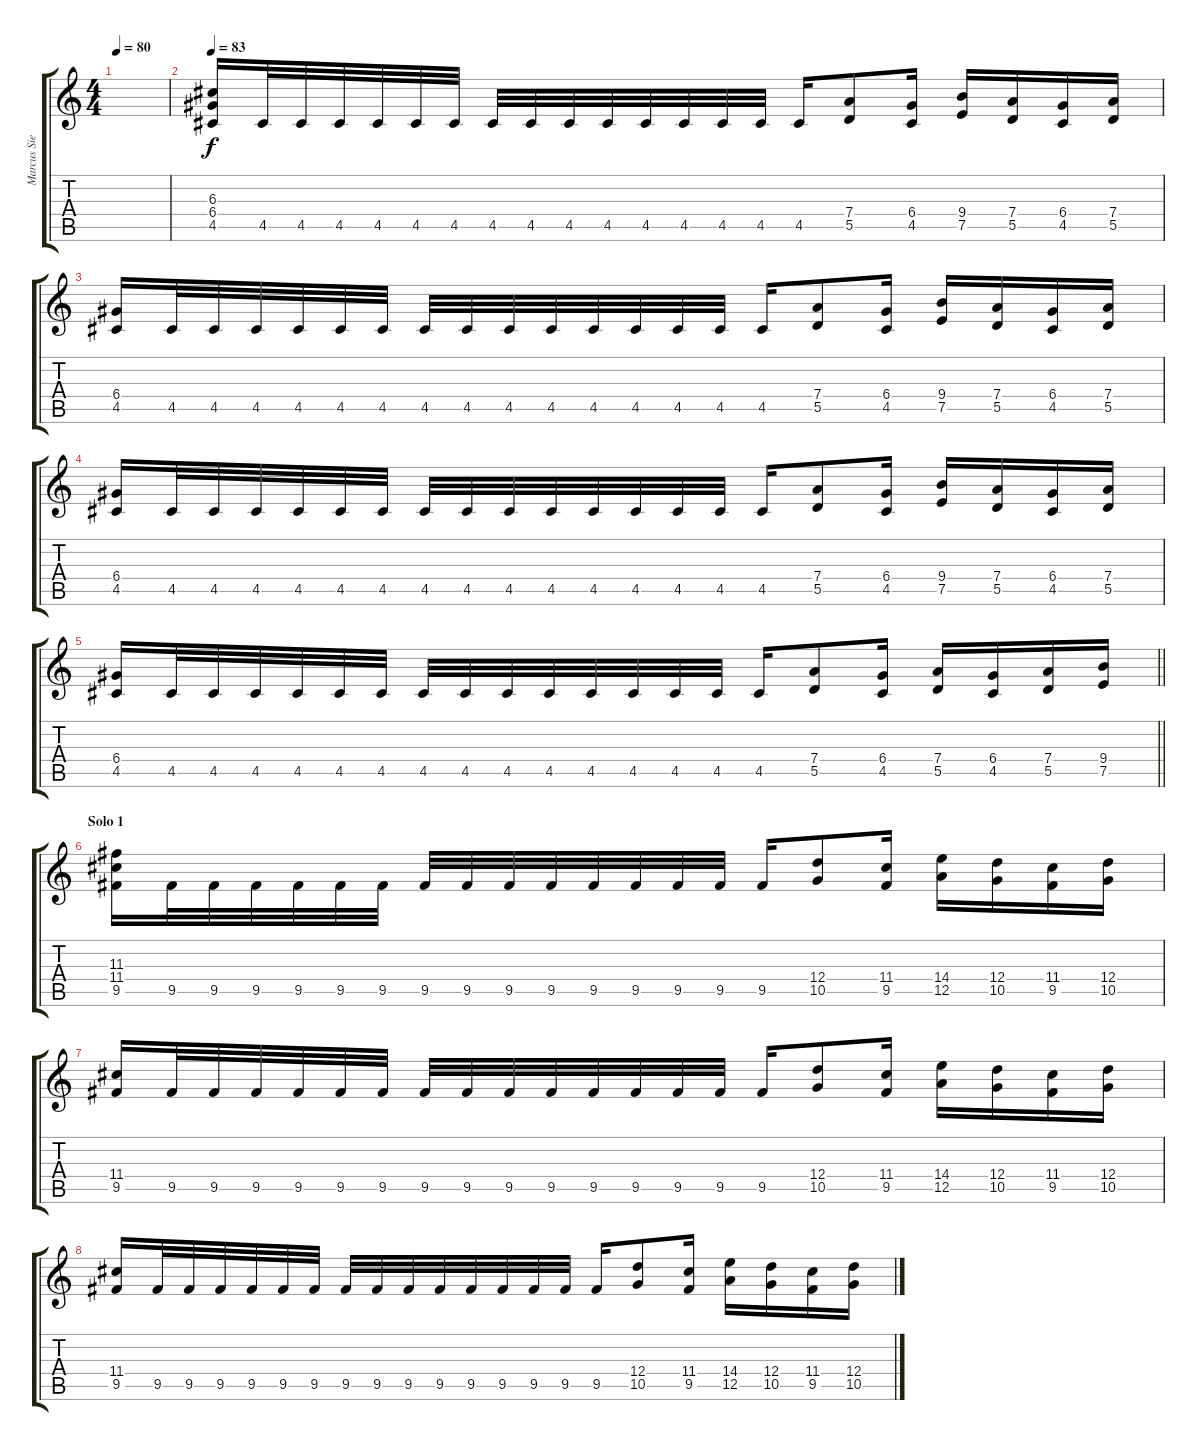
\track ("Marcus Siepen" "Marcus Sie") {instrument distortionguitar}
\staff {score tabs}
\tuning (E4 B3 G3 D3 A2 E2) {hide}
\ts (4 4)
\tempo 80
\clef g2
\ks c
|
\tempo 83
(6.3 6.4 4.5).16{volume 13 instrument distortionguitar} 4.5.32 4.5.32 4.5.32 4.5.32 4.5.32 4.5.32 4.5.32 4.5.32 4.5.32 4.5.32 4.5.32 4.5.32 4.5.32 4.5.32 4.5.16 (7.4 5.5).8 (6.4 4.5).16 (9.4 7.5).16 (7.4 5.5).16 (6.4 4.5).16 (7.4 5.5).16 |
(6.4 4.5).16 4.5.32 4.5.32 4.5.32 4.5.32 4.5.32 4.5.32 4.5.32 4.5.32 4.5.32 4.5.32 4.5.32 4.5.32 4.5.32 4.5.32 4.5.16 (7.4 5.5).8 (6.4 4.5).16 (9.4 7.5).16 (7.4 5.5).16 (6.4 4.5).16 (7.4 5.5).16 |
(6.4 4.5).16 4.5.32 4.5.32 4.5.32 4.5.32 4.5.32 4.5.32 4.5.32 4.5.32 4.5.32 4.5.32 4.5.32 4.5.32 4.5.32 4.5.32 4.5.16 (7.4 5.5).8 (6.4 4.5).16 (9.4 7.5).16 (7.4 5.5).16 (6.4 4.5).16 (7.4 5.5).16 |
\barLineRight lightlight
(6.4 4.5).16 4.5.32 4.5.32 4.5.32 4.5.32 4.5.32 4.5.32 4.5.32 4.5.32 4.5.32 4.5.32 4.5.32 4.5.32 4.5.32 4.5.32 4.5.16 (7.4 5.5).8 (6.4 4.5).16 (7.4 5.5).16 (6.4 4.5).16 (7.4 5.5).16 (9.4 7.5).16 |
\section ("" "Solo 1")
(11.3 11.4 9.5).16 9.5.32 9.5.32 9.5.32 9.5.32 9.5.32 9.5.32 9.5.32 9.5.32 9.5.32 9.5.32 9.5.32 9.5.32 9.5.32 9.5.32 9.5.16 (12.4 10.5).8 (11.4 9.5).16 (14.4 12.5).16 (12.4 10.5).16 (11.4 9.5).16 (12.4 10.5).16 |
(11.4 9.5).16 9.5.32 9.5.32 9.5.32 9.5.32 9.5.32 9.5.32 9.5.32 9.5.32 9.5.32 9.5.32 9.5.32 9.5.32 9.5.32 9.5.32 9.5.16 (12.4 10.5).8 (11.4 9.5).16 (14.4 12.5).16 (12.4 10.5).16 (11.4 9.5).16 (12.4 10.5).16 |
(11.4 9.5).16 9.5.32 9.5.32 9.5.32 9.5.32 9.5.32 9.5.32 9.5.32 9.5.32 9.5.32 9.5.32 9.5.32 9.5.32 9.5.32 9.5.32 9.5.16 (12.4 10.5).8 (11.4 9.5).16 (14.4 12.5).16 (12.4 10.5).16 (11.4 9.5).16 (12.4 10.5).16
